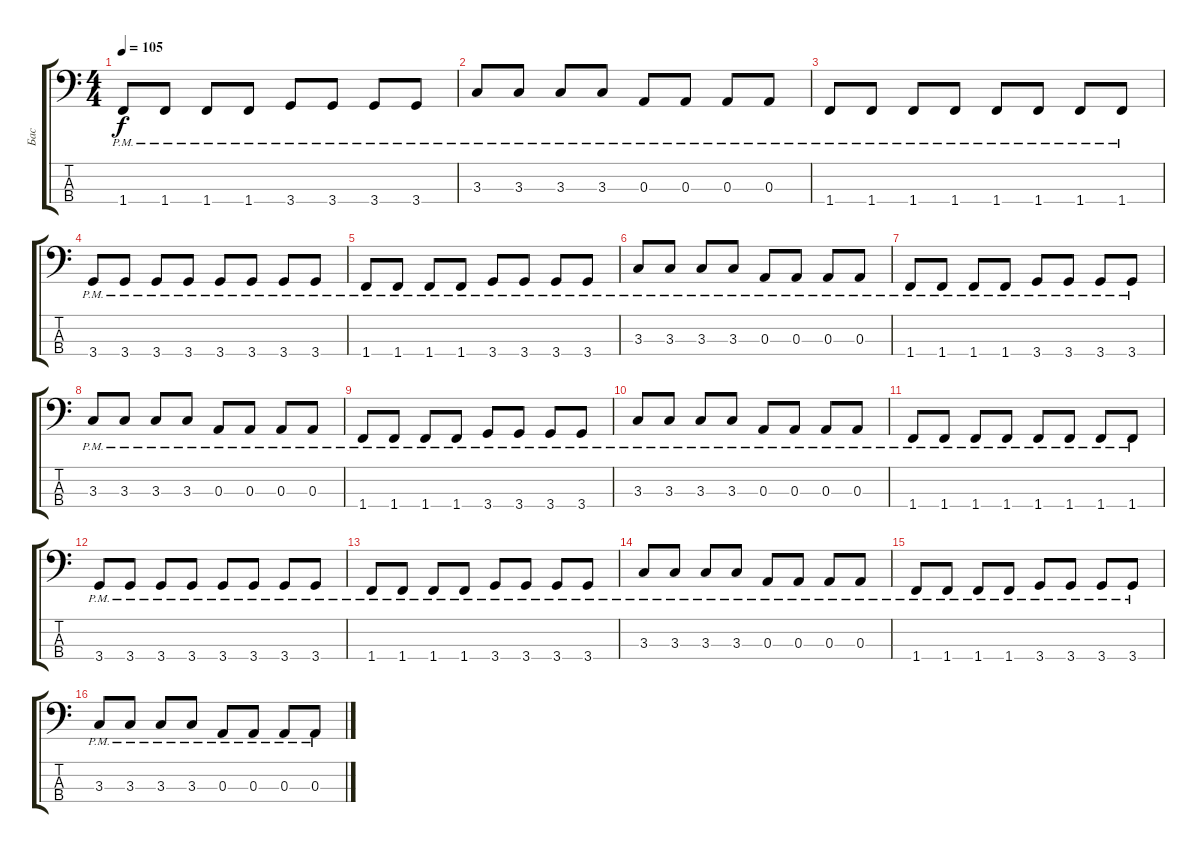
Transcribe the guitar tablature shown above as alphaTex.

\track ("Бас" "Бас") {instrument electricbassfinger}
\staff {score tabs}
\tuning (G2 D2 A1 E1) {hide}
\ts (4 4)
\tempo 105
\clef f4
\ks c
1.4{pm}.8{dy f} 1.4{pm}.8 1.4{pm}.8 1.4{pm}.8 3.4{pm}.8 3.4{pm}.8 3.4{pm}.8 3.4{pm}.8 |
3.3{pm}.8 3.3{pm}.8 3.3{pm}.8 3.3{pm}.8 0.3{pm}.8 0.3{pm}.8 0.3{pm}.8 0.3{pm}.8 |
1.4{pm}.8 1.4{pm}.8 1.4{pm}.8 1.4{pm}.8 1.4{pm}.8 1.4{pm}.8 1.4{pm}.8 1.4{pm}.8 |
3.4{pm}.8 3.4{pm}.8 3.4{pm}.8 3.4{pm}.8 3.4{pm}.8 3.4{pm}.8 3.4{pm}.8 3.4{pm}.8 |
1.4{pm}.8 1.4{pm}.8 1.4{pm}.8 1.4{pm}.8 3.4{pm}.8 3.4{pm}.8 3.4{pm}.8 3.4{pm}.8 |
3.3{pm}.8 3.3{pm}.8 3.3{pm}.8 3.3{pm}.8 0.3{pm}.8 0.3{pm}.8 0.3{pm}.8 0.3{pm}.8 |
1.4{pm}.8 1.4{pm}.8 1.4{pm}.8 1.4{pm}.8 3.4{pm}.8 3.4{pm}.8 3.4{pm}.8 3.4{pm}.8 |
3.3{pm}.8 3.3{pm}.8 3.3{pm}.8 3.3{pm}.8 0.3{pm}.8 0.3{pm}.8 0.3{pm}.8 0.3{pm}.8 |
1.4{pm}.8 1.4{pm}.8 1.4{pm}.8 1.4{pm}.8 3.4{pm}.8 3.4{pm}.8 3.4{pm}.8 3.4{pm}.8 |
3.3{pm}.8 3.3{pm}.8 3.3{pm}.8 3.3{pm}.8 0.3{pm}.8 0.3{pm}.8 0.3{pm}.8 0.3{pm}.8 |
1.4{pm}.8 1.4{pm}.8 1.4{pm}.8 1.4{pm}.8 1.4{pm}.8 1.4{pm}.8 1.4{pm}.8 1.4{pm}.8 |
3.4{pm}.8 3.4{pm}.8 3.4{pm}.8 3.4{pm}.8 3.4{pm}.8 3.4{pm}.8 3.4{pm}.8 3.4{pm}.8 |
1.4{pm}.8 1.4{pm}.8 1.4{pm}.8 1.4{pm}.8 3.4{pm}.8 3.4{pm}.8 3.4{pm}.8 3.4{pm}.8 |
3.3{pm}.8 3.3{pm}.8 3.3{pm}.8 3.3{pm}.8 0.3{pm}.8 0.3{pm}.8 0.3{pm}.8 0.3{pm}.8 |
1.4{pm}.8 1.4{pm}.8 1.4{pm}.8 1.4{pm}.8 3.4{pm}.8 3.4{pm}.8 3.4{pm}.8 3.4{pm}.8 |
3.3{pm}.8 3.3{pm}.8 3.3{pm}.8 3.3{pm}.8 0.3{pm}.8 0.3{pm}.8 0.3{pm}.8 0.3{pm}.8
